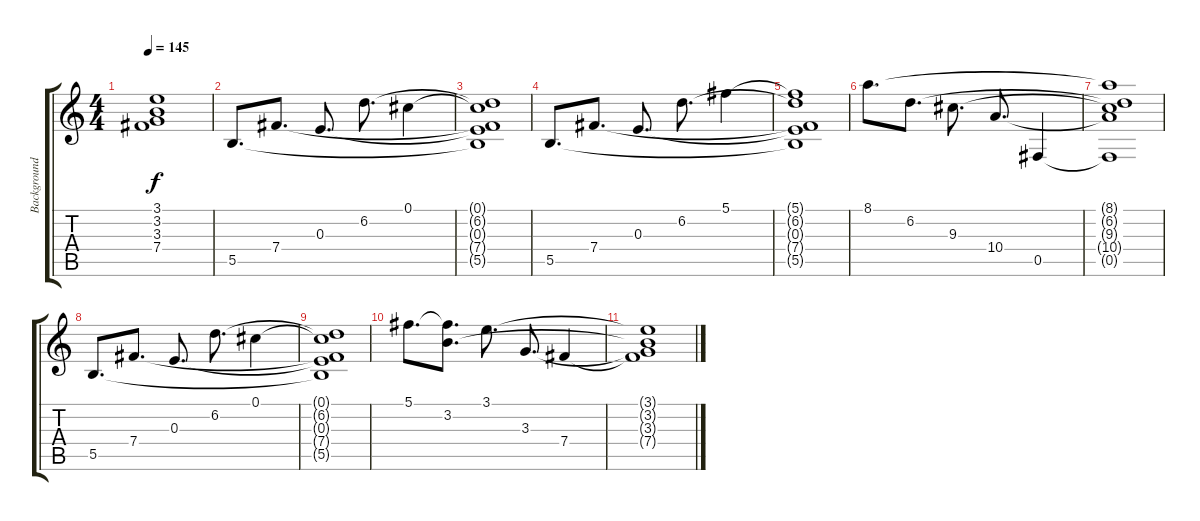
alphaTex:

\track ("Background (production)" "Background") {instrument overdrivenguitar}
\staff {score tabs}
\tuning (Db4 Ab3 E3 B2 Gb2 B1) {hide}
\ts (4 4)
\tempo 145
\clef g2
\ks c
(3.1{t} 3.2{t} 3.3{t} 7.4{t}).1{dy f} |
5.5.8{d} 7.4.8{d} 0.3.8{d} 6.2.8{d} 0.1.4 |
(0.1{t} 6.2{t} 0.3{t} 7.4{t} 5.5{t}).1 |
5.5.8{d} 7.4.8{d} 0.3.8{d} 6.2.8{d} 5.1.4 |
(5.1{t} 6.2{t} 0.3{t} 7.4{t} 5.5{t}).1 |
8.1.8{d} 6.2.8{d} 9.3.8{d} 10.4.8{d} 0.5.4 |
(8.1{t} 6.2{t} 9.3{t} 10.4{t} 0.5{t}).1 |
5.5.8{d} 7.4.8{d} 0.3.8{d} 6.2.8{d} 0.1.4 |
(0.1{t} 6.2{t} 0.3{t} 7.4{t} 5.5{t}).1 |
5.1.8{d} (5.1{t} 3.2).8{d} 3.1.8{d} 3.3.8{d} 7.4.4 |
(3.1{t} 3.2{t} 3.3{t} 7.4{t}).1
